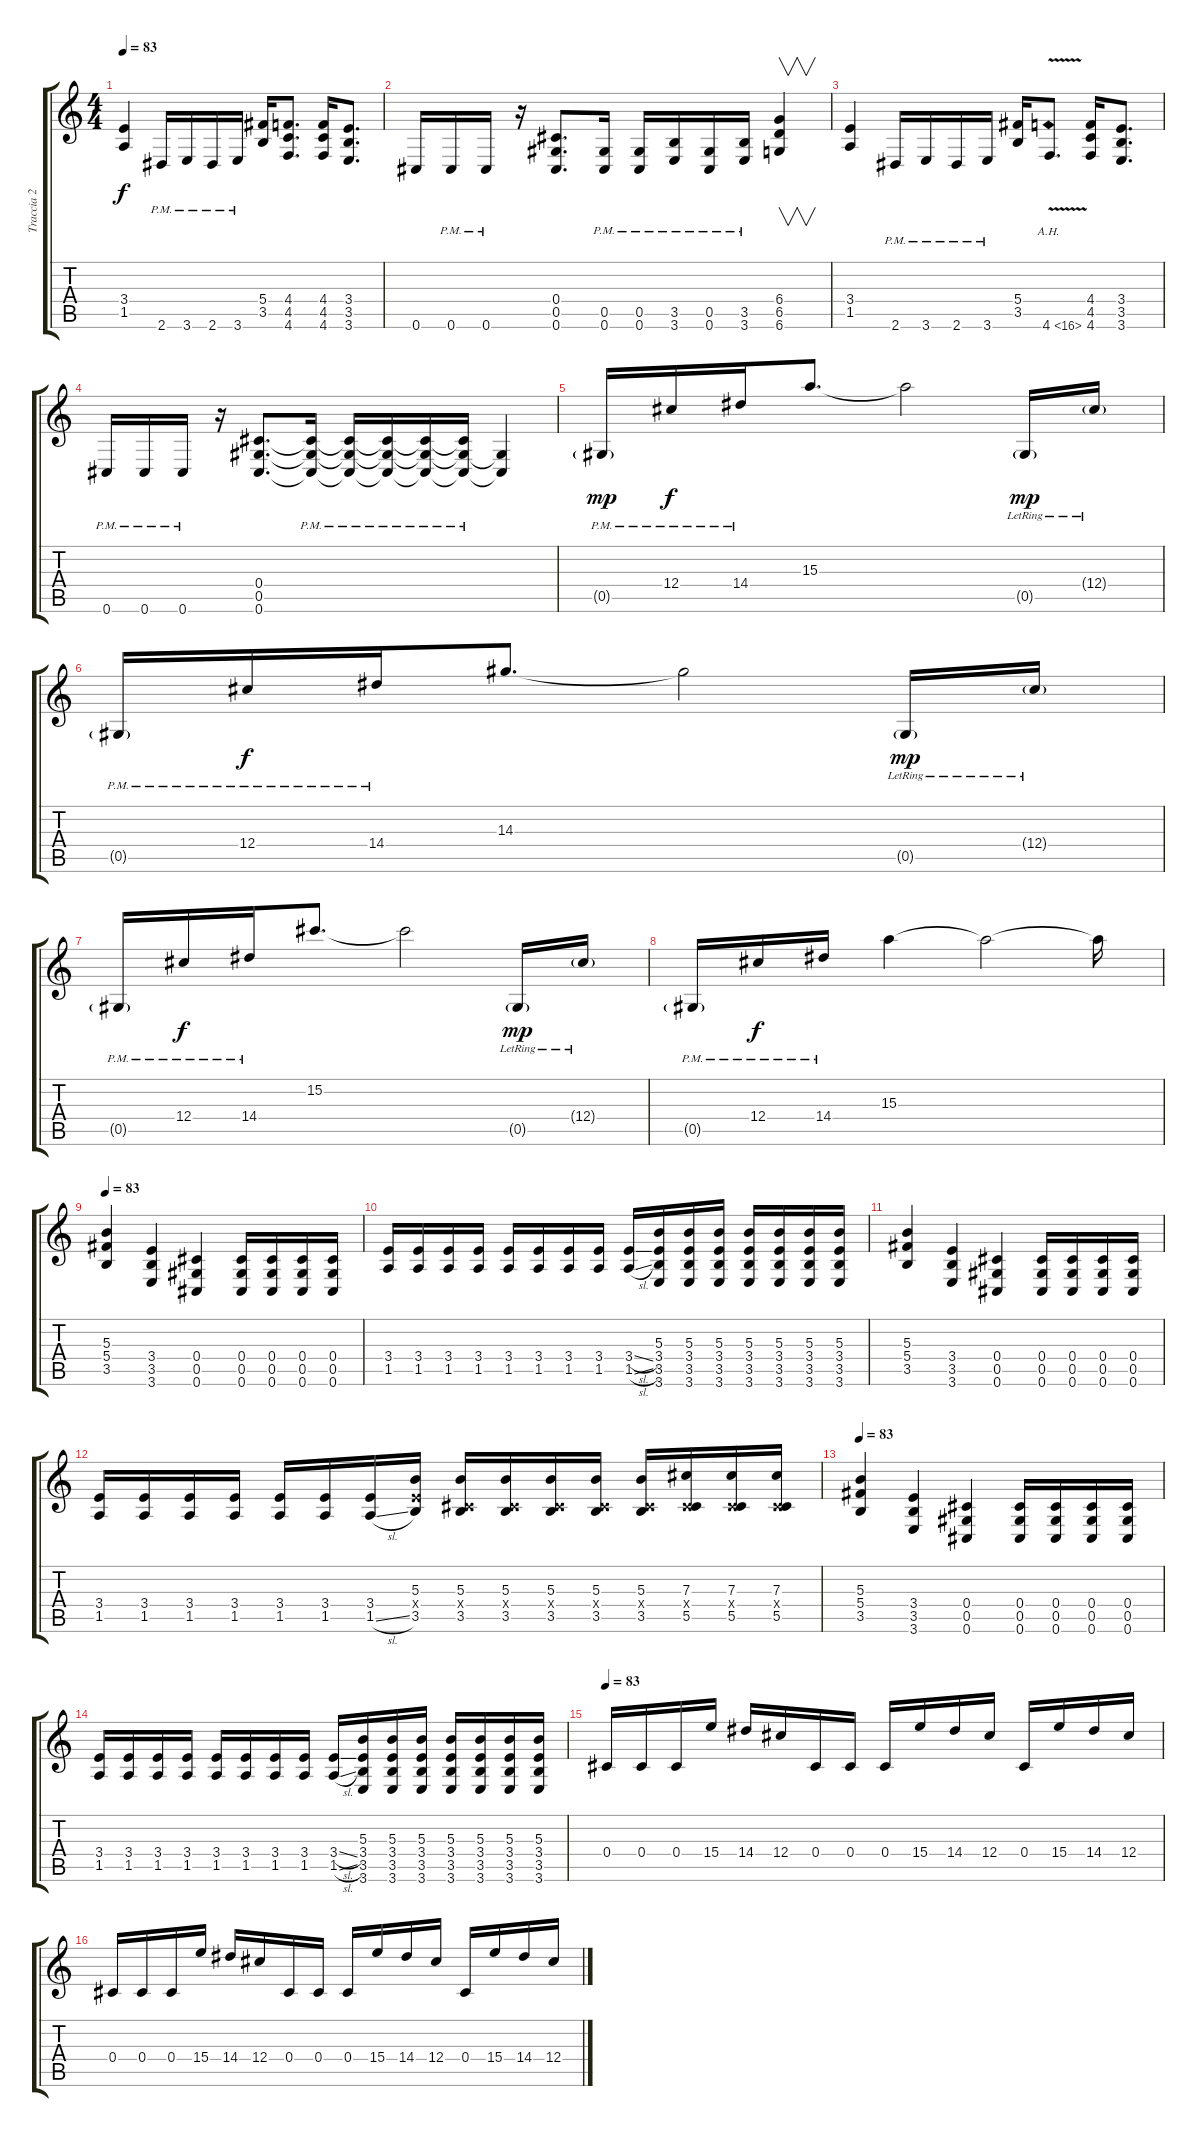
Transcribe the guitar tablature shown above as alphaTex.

\track ("Traccia 2" "Traccia 2") {instrument distortionguitar}
\staff {score tabs}
\tuning (Eb4 Bb3 Gb3 Db3 Ab2 Db2) {hide}
\ts (4 4)
\tempo 83
\clef g2
\ks c
(3.4 1.5).4{dy f} 2.6{pm}.16 3.6{pm}.16 2.6{pm}.16 3.6{pm}.16 (5.4 3.5).16 (4.4 4.5 4.6).8{d} (4.4 4.5 4.6).16 (3.4 3.5 3.6).8{d} |
0.6.16 0.6{pm}.16 0.6{pm}.16 r.16 (0.4 0.5 0.6).8{d} (0.5 0.6{pm}).16 (0.5 0.6{pm}).16 (3.5 3.6{pm}).16 (0.5 0.6{pm}).16 (3.5 3.6{pm}).16 (6.4 6.5 6.6).4{v} |
(3.4 1.5).4 2.6{pm}.16 3.6{pm}.16 2.6{pm}.16 3.6{pm}.16 (5.4 3.5).16 4.6{ah 12 v}.8{d} (4.4 4.5 4.6).16 (3.4 3.5 3.6).8{d} |
0.6{pm}.16 0.6{pm}.16 0.6{pm}.16 r.16 (0.4 0.5 0.6).8{d} (0.4{t} 0.5{t} 0.6{pm t}).16 (0.4{t} 0.5{t} 0.6{pm t}).16 (0.4{t} 0.5{t} 0.6{pm t}).16 (0.4{t} 0.5{t} 0.6{pm t}).16 (0.4{t} 0.5{t} 0.6{pm t}).16 (0.5{t} 0.6{t}).4 |
0.5{g pm}.16{dy mp} 12.4{pm}.16{dy f} 14.4{pm}.16 15.3.8{d} 15.3{t}.2 0.5{g lr}.16{dy mp} 12.4{g lr}.16 |
0.5{g pm}.16 12.4{pm}.16{dy f} 14.4{pm}.16 14.3.8{d} 14.3{t}.2 0.5{g lr}.16{dy mp} 12.4{g lr}.16 |
0.5{g pm}.16 12.4{pm}.16{dy f} 14.4{pm}.16 15.2.8{d} 15.2{t}.2 0.5{g lr}.16{dy mp} 12.4{g lr}.16 |
0.5{g pm}.16 12.4{pm}.16{dy f} 14.4{pm}.16 15.3.4 15.3{t}.2 15.3{t}.16 |
\tempo 83
(5.3 5.4 3.5).4{instrument distortionguitar} (3.4 3.5 3.6).4 (0.4 0.5 0.6).4 (0.4 0.5 0.6).16 (0.4 0.5 0.6).16 (0.4 0.5 0.6).16 (0.4 0.5 0.6).16 |
(3.4 1.5).16 (3.4 1.5).16 (3.4 1.5).16 (3.4 1.5).16 (3.4 1.5).16 (3.4 1.5).16 (3.4 1.5).16 (3.4 1.5).16 (3.4{sl} 1.5{sl}).16 (5.3 3.4 3.5 3.6).16 (5.3 3.4 3.5 3.6).16 (5.3 3.4 3.5 3.6).16 (5.3 3.4 3.5 3.6).16 (5.3 3.4 3.5 3.6).16 (5.3 3.4 3.5 3.6).16 (5.3 3.4 3.5 3.6).16 |
(5.3 5.4 3.5).4 (3.4 3.5 3.6).4 (0.4 0.5 0.6).4 (0.4 0.5 0.6).16 (0.4 0.5 0.6).16 (0.4 0.5 0.6).16 (0.4 0.5 0.6).16 |
(3.4 1.5).16 (3.4 1.5).16 (3.4 1.5).16 (3.4 1.5).16 (3.4 1.5).16 (3.4 1.5).16 (3.4 1.5{sl}).16 (5.3 3.4{x} 3.5).16 (5.3 0.4{x} 3.5).16 (5.3 0.4{x} 3.5).16 (5.3 0.4{x} 3.5).16 (5.3 0.4{x} 3.5).16 (5.3 0.4{x} 3.5).16 (7.3 0.4{x} 5.5).16 (7.3 0.4{x} 5.5).16 (7.3 0.4{x} 5.5).16 |
\tempo 83
(5.3 5.4 3.5).4{instrument distortionguitar} (3.4 3.5 3.6).4 (0.4 0.5 0.6).4 (0.4 0.5 0.6).16 (0.4 0.5 0.6).16 (0.4 0.5 0.6).16 (0.4 0.5 0.6).16 |
(3.4 1.5).16 (3.4 1.5).16 (3.4 1.5).16 (3.4 1.5).16 (3.4 1.5).16 (3.4 1.5).16 (3.4 1.5).16 (3.4 1.5).16 (3.4{sl} 1.5{sl}).16 (5.3 3.4 3.5 3.6).16 (5.3 3.4 3.5 3.6).16 (5.3 3.4 3.5 3.6).16 (5.3 3.4 3.5 3.6).16 (5.3 3.4 3.5 3.6).16 (5.3 3.4 3.5 3.6).16 (5.3 3.4 3.5 3.6).16 |
\tempo 83
0.4.16 0.4.16 0.4.16 15.4.16 14.4.16 12.4.16 0.4.16 0.4.16 0.4.16 15.4.16 14.4.16 12.4.16 0.4.16 15.4.16 14.4.16 12.4.16 |
0.4.16 0.4.16 0.4.16 15.4.16 14.4.16 12.4.16 0.4.16 0.4.16 0.4.16 15.4.16 14.4.16 12.4.16 0.4.16 15.4.16 14.4.16 12.4.16
